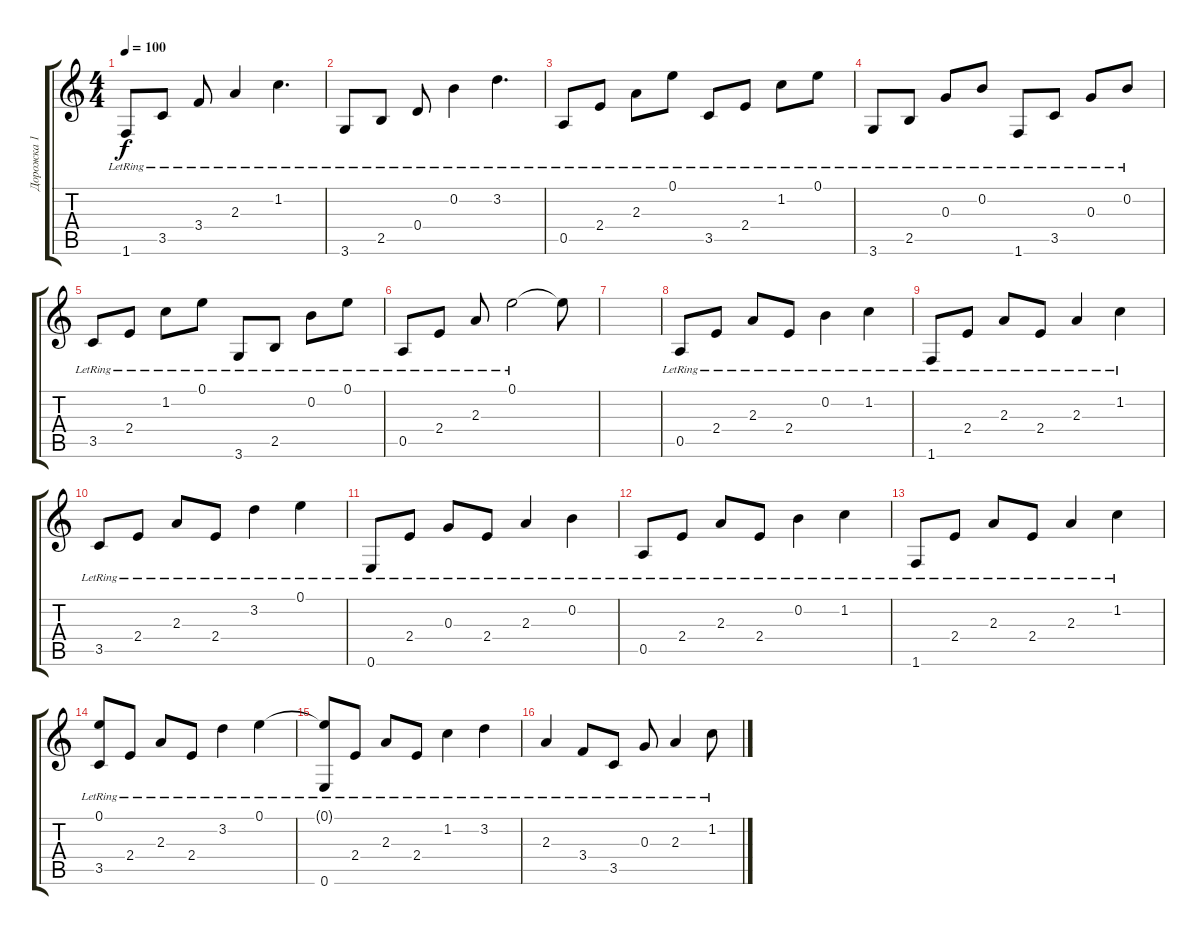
\track ("Дорожка 1" "Дорожка 1") {instrument acousticguitarsteel}
\staff {score tabs}
\tuning (E4 B3 G3 D3 A2 E2) {hide}
\ts (4 4)
\tempo 100
\clef g2
\ks c
1.6{lr}.8{dy f} 3.5{lr}.8 3.4{lr}.8 2.3{lr}.4 1.2{lr}.4{d} |
3.6{lr}.8 2.5{lr}.8 0.4{lr}.8 0.2{lr}.4 3.2{lr}.4{d} |
0.5{lr}.8 2.4{lr}.8 2.3{lr}.8 0.1{lr}.8 3.5{lr}.8 2.4{lr}.8 1.2{lr}.8 0.1{lr}.8 |
3.6{lr}.8 2.5{lr}.8 0.3{lr}.8 0.2{lr}.8 1.6{lr}.8 3.5{lr}.8 0.3{lr}.8 0.2{lr}.8 |
3.5{lr}.8 2.4{lr}.8 1.2{lr}.8 0.1{lr}.8 3.6{lr}.8 2.5{lr}.8 0.2{lr}.8 0.1{lr}.8 |
0.5{lr}.8 2.4{lr}.8 2.3{lr}.8 0.1{lr}.2 0.1{t}.8 |
|
0.5{lr}.8 2.4{lr}.8 2.3{lr}.8 2.4{lr}.8 0.2{lr}.4 1.2{lr}.4 |
1.6{lr}.8 2.4{lr}.8 2.3{lr}.8 2.4{lr}.8 2.3{lr}.4 1.2{lr}.4 |
3.5{lr}.8 2.4{lr}.8 2.3{lr}.8 2.4{lr}.8 3.2{lr}.4 0.1{lr}.4 |
0.6{lr}.8 2.4{lr}.8 0.3{lr}.8 2.4{lr}.8 2.3{lr}.4 0.2{lr}.4 |
0.5{lr}.8 2.4{lr}.8 2.3{lr}.8 2.4{lr}.8 0.2{lr}.4 1.2{lr}.4 |
1.6{lr}.8 2.4{lr}.8 2.3{lr}.8 2.4{lr}.8 2.3{lr}.4 1.2{lr}.4 |
(0.1 3.5{lr}).8 2.4{lr}.8 2.3{lr}.8 2.4{lr}.8 3.2{lr}.4 0.1{lr}.4 |
(0.1{t} 0.6{lr}).8 2.4{lr}.8 2.3{lr}.8 2.4{lr}.8 1.2{lr}.4 3.2{lr}.4 |
2.3{lr}.4 3.4{lr}.8 3.5{lr}.8 0.3{lr}.8 2.3{lr}.4 1.2{lr}.8
